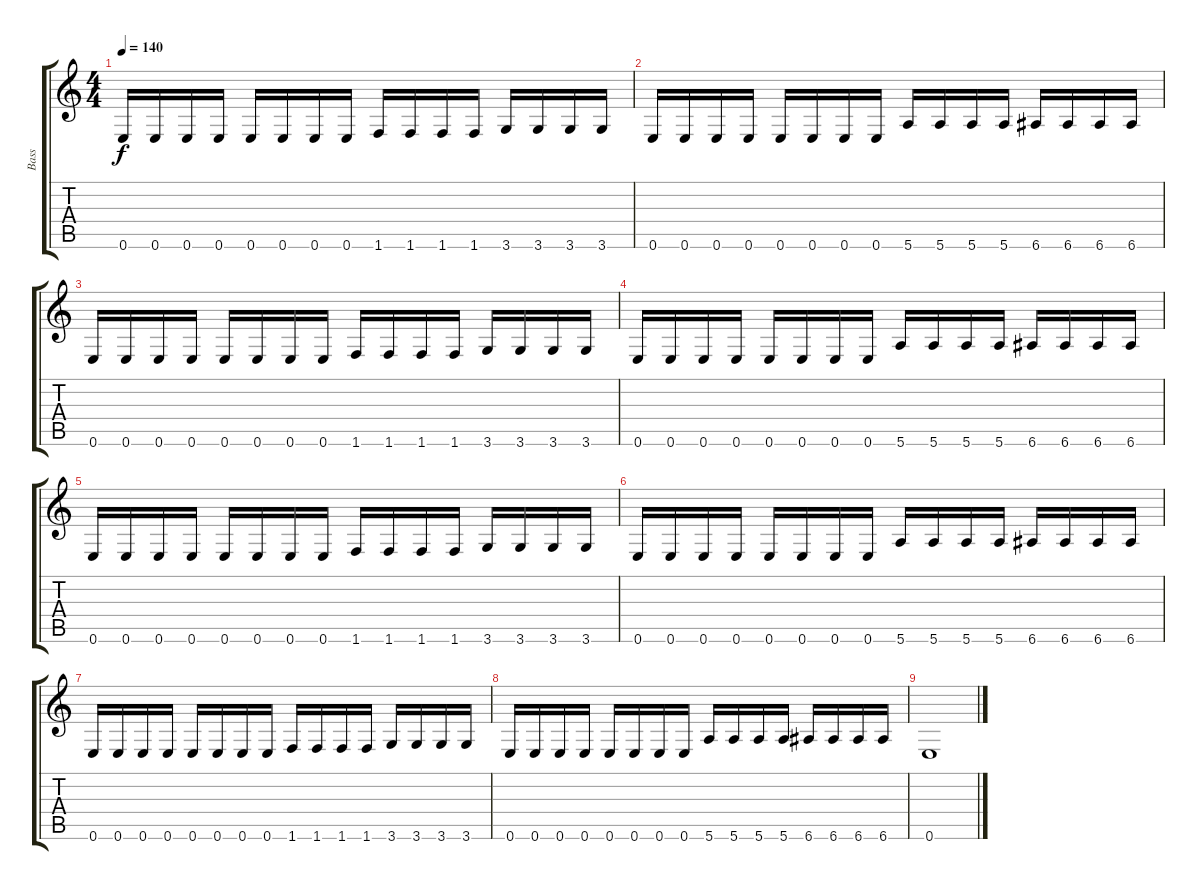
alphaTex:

\track ("Bass" "Bass") {instrument electricbasspick}
\staff {score tabs}
\tuning (E4 B3 G3 D3 A2 E2) {hide}
\ts (4 4)
\tempo 140
\clef g2
\ks c
0.6.16{dy f} 0.6.16 0.6.16 0.6.16 0.6.16 0.6.16 0.6.16 0.6.16 1.6.16 1.6.16 1.6.16 1.6.16 3.6.16 3.6.16 3.6.16 3.6.16 |
0.6.16 0.6.16 0.6.16 0.6.16 0.6.16 0.6.16 0.6.16 0.6.16 5.6.16 5.6.16 5.6.16 5.6.16 6.6.16 6.6.16 6.6.16 6.6.16 |
0.6.16 0.6.16 0.6.16 0.6.16 0.6.16 0.6.16 0.6.16 0.6.16 1.6.16 1.6.16 1.6.16 1.6.16 3.6.16 3.6.16 3.6.16 3.6.16 |
0.6.16 0.6.16 0.6.16 0.6.16 0.6.16 0.6.16 0.6.16 0.6.16 5.6.16 5.6.16 5.6.16 5.6.16 6.6.16 6.6.16 6.6.16 6.6.16 |
0.6.16 0.6.16 0.6.16 0.6.16 0.6.16 0.6.16 0.6.16 0.6.16 1.6.16 1.6.16 1.6.16 1.6.16 3.6.16 3.6.16 3.6.16 3.6.16 |
0.6.16 0.6.16 0.6.16 0.6.16 0.6.16 0.6.16 0.6.16 0.6.16 5.6.16 5.6.16 5.6.16 5.6.16 6.6.16 6.6.16 6.6.16 6.6.16 |
0.6.16 0.6.16 0.6.16 0.6.16 0.6.16 0.6.16 0.6.16 0.6.16 1.6.16 1.6.16 1.6.16 1.6.16 3.6.16 3.6.16 3.6.16 3.6.16 |
0.6.16 0.6.16 0.6.16 0.6.16 0.6.16 0.6.16 0.6.16 0.6.16 5.6.16 5.6.16 5.6.16 5.6.16 6.6.16 6.6.16 6.6.16 6.6.16 |
0.6.1
